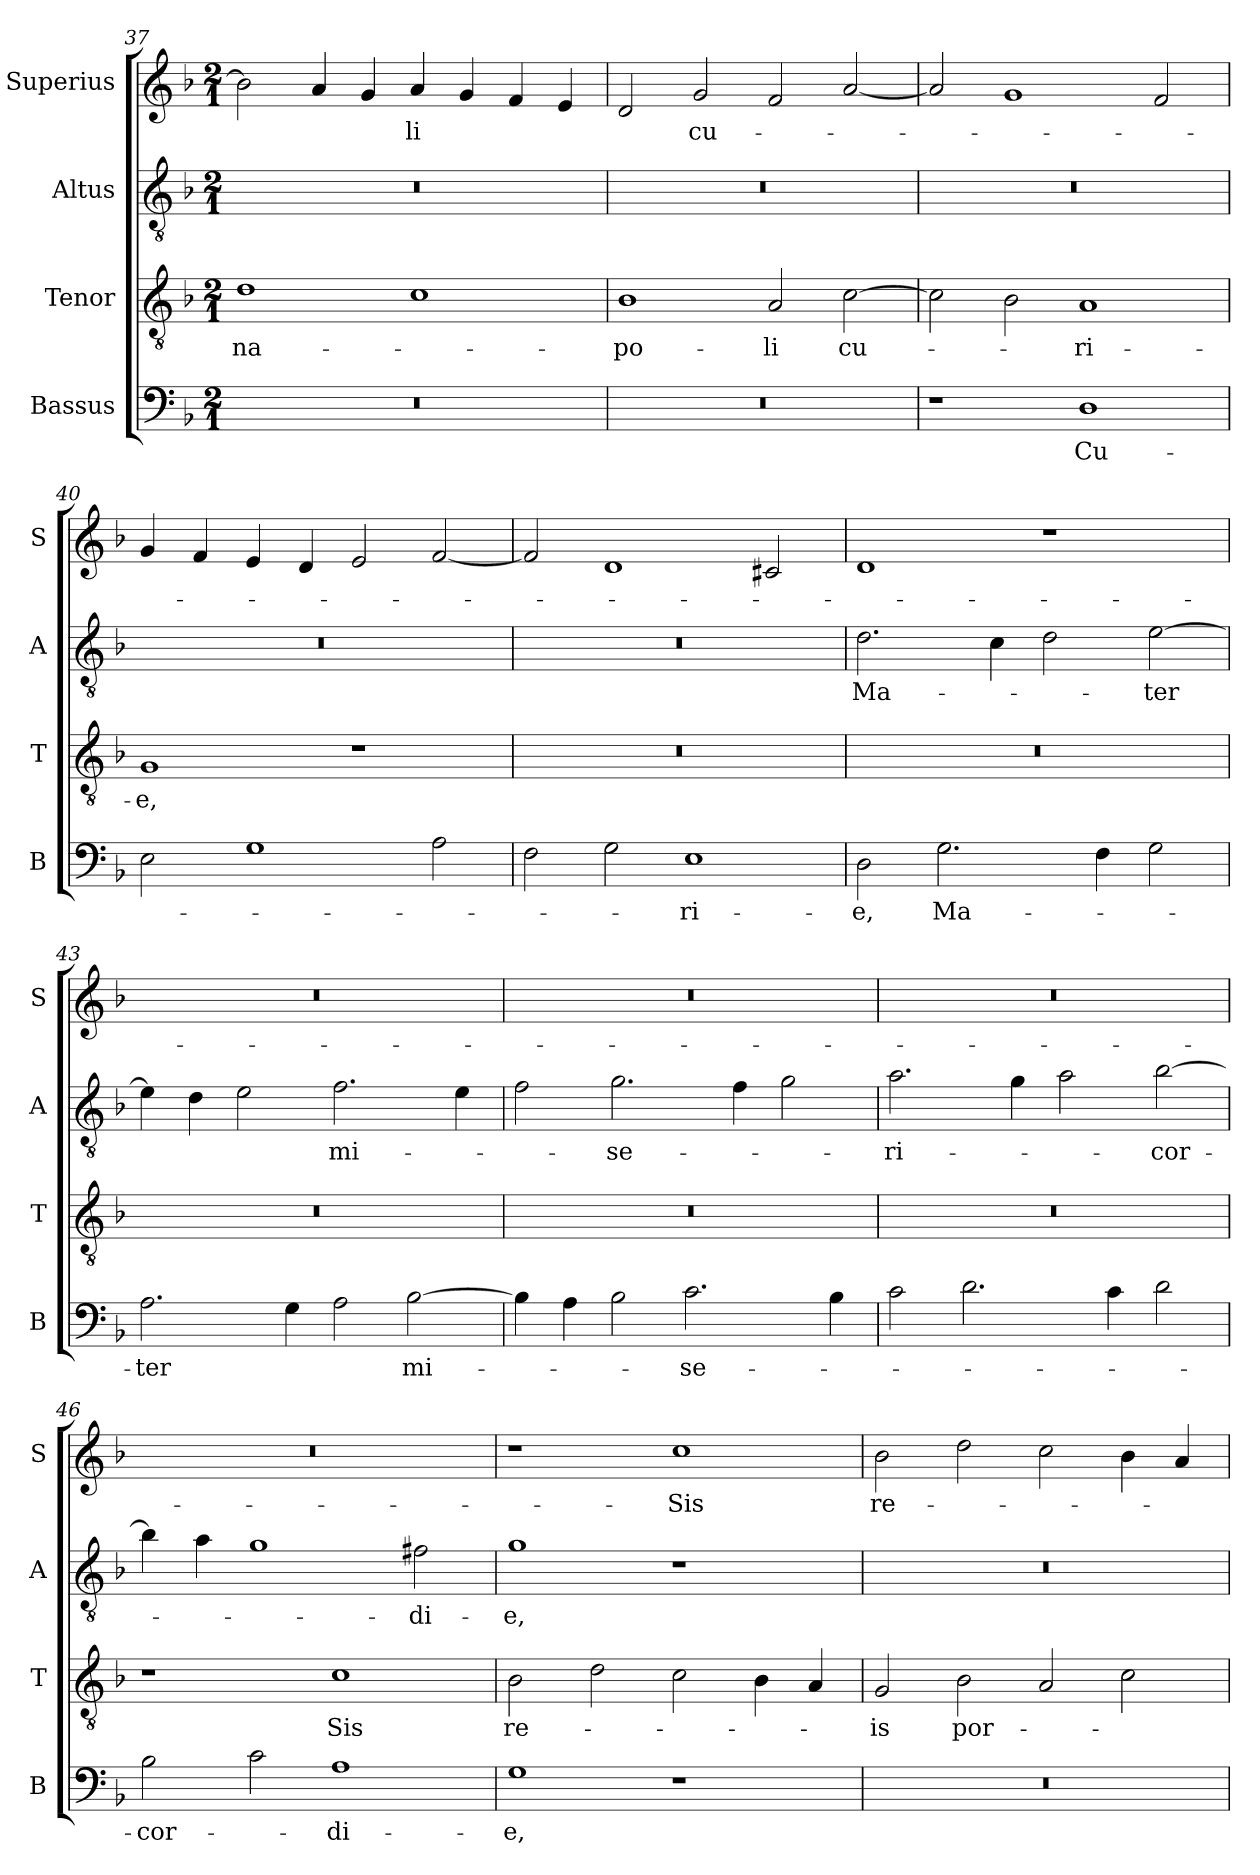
**kern	**text	**kern	**text	**kern	**text	**kern	**text
*part4	*part4	*part3	*part3	*part2	*part2	*part1	*part1
*staff4	*staff4	*staff3	*staff3	*staff2	*staff2	*staff1	*staff1
*I"Bassus	*	*I"Tenor	*	*I"Altus	*	*I"Superius	*
*I'B	*	*I'T	*	*I'A	*	*I'S	*
*clefF4	*	*clefGv2	*	*clefGv2	*	*clefG2	*
*k[b-]	*	*k[b-]	*	*k[b-]	*	*k[b-]	*
*M2/1	*	*M2/1	*	*M2/1	*	*M2/1	*
=37	=37	=37	=37	=37	=37	=37	=37
0r	.	1d	-na-	0r	.	2b-\]	.
.	.	.	.	.	.	4a/	.
.	.	.	.	.	.	4g/	.
.	.	1c	.	.	.	4a/	-li
.	.	.	.	.	.	4g/	.
.	.	.	.	.	.	4f/	.
.	.	.	.	.	.	4e/	.
=38	=38	=38	=38	=38	=38	=38	=38
0r	.	1B-	-po-	0r	.	2d/	.
.	.	.	.	.	.	2g/	cu-
.	.	2A/	-li	.	.	2f/	.
.	.	[2c\	cu-	.	.	[2a/	.
=39	=39	=39	=39	=39	=39	=39	=39
1r	.	2c\]	.	0r	.	2a/]	.
.	.	2B-\	.	.	.	1g	.
1D	Cu-	1A	-ri-	.	.	.	.
.	.	.	.	.	.	2f/	.
=40	=40	=40	=40	=40	=40	=40	=40
2E\	.	1G	-e,	0r	.	4g/	.
.	.	.	.	.	.	4f/	.
1G	.	.	.	.	.	4e/	.
.	.	.	.	.	.	4d/	.
.	.	1r	.	.	.	2e/	.
2A\	.	.	.	.	.	[2f/	.
=41	=41	=41	=41	=41	=41	=41	=41
2F\	.	0r	.	0r	.	2f/]	.
2G\	.	.	.	.	.	1d	.
1E	-ri-	.	.	.	.	.	.
.	.	.	.	.	.	2c#X/	.
=42	=42	=42	=42	=42	=42	=42	=42
2D\	-e,	0r	.	2.d\	Ma-	1d	.
2.G\	Ma-	.	.	.	.	.	.
.	.	.	.	4c\	.	.	.
.	.	.	.	2d\	.	1r	.
4F\	.	.	.	.	.	.	.
2G\	.	.	.	[2e\	-ter	.	.
=43	=43	=43	=43	=43	=43	=43	=43
2.A\	-ter	0r	.	4e\]	.	0r	.
.	.	.	.	4d\	.	.	.
.	.	.	.	2e\	.	.	.
4G\	.	.	.	.	.	.	.
2A\	.	.	.	2.f\	mi-	.	.
[2B-\	mi-	.	.	.	.	.	.
.	.	.	.	4e\	.	.	.
=44	=44	=44	=44	=44	=44	=44	=44
4B-\]	.	0r	.	2f\	.	0r	.
4A\	.	.	.	.	.	.	.
2B-\	.	.	.	2.g\	-se-	.	.
2.c\	-se-	.	.	.	.	.	.
.	.	.	.	4f\	.	.	.
.	.	.	.	2g\	.	.	.
4B-\	.	.	.	.	.	.	.
=45	=45	=45	=45	=45	=45	=45	=45
2c\	.	0r	.	2.a\	-ri-	0r	.
2.d\	.	.	.	.	.	.	.
.	.	.	.	4g\	.	.	.
.	.	.	.	2a\	.	.	.
4c\	.	.	.	.	.	.	.
2d\	.	.	.	[2b-\	-cor-	.	.
=46	=46	=46	=46	=46	=46	=46	=46
2B-\	-cor-	1r	.	4b-\]	.	0r	.
.	.	.	.	4a\	.	.	.
2c\	.	.	.	1g	.	.	.
1A	-di-	1c	Sis	.	.	.	.
.	.	.	.	2f#X\	-di-	.	.
=47	=47	=47	=47	=47	=47	=47	=47
1G	-e,	2B-\	re-	1g	-e,	1r	.
.	.	2d\	.	.	.	.	.
1r	.	2c\	.	1r	.	1cc	-Sis
.	.	4B-\	.	.	.	.	.
.	.	4A/	.	.	.	.	.
=48	=48	=48	=48	=48	=48	=48	=48
0r	.	2G/	-is	0r	.	2b-\	re-
.	.	2B-\	por-	.	.	2dd\	.
.	.	2A/	.	.	.	2cc\	.
.	.	2c\	.	.	.	4b-\	.
.	.	.	.	.	.	4a/	.
=	=	=	=	=	=	=	=
*-	*-	*-	*-	*-	*-	*-	*-
